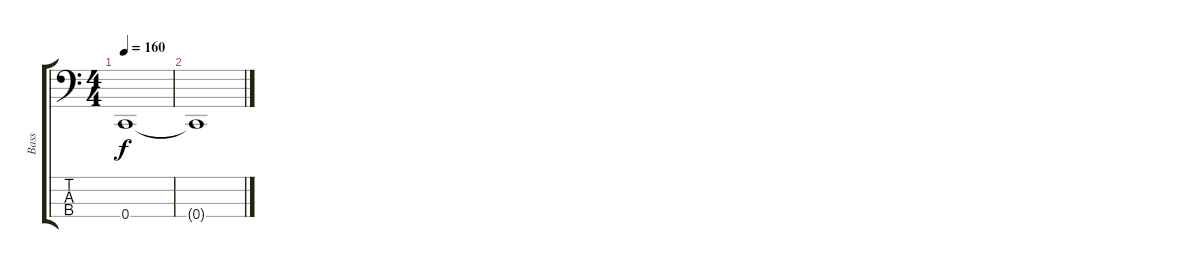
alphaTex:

\track ("Bass" "Bass") {instrument electricbasspick}
\staff {score tabs}
\tuning (F2 C2 G1 C1) {hide}
\ts (4 4)
\tempo 160
\clef f4
\ks c
0.4{t}.1{dy f} |
0.4{t}.1
